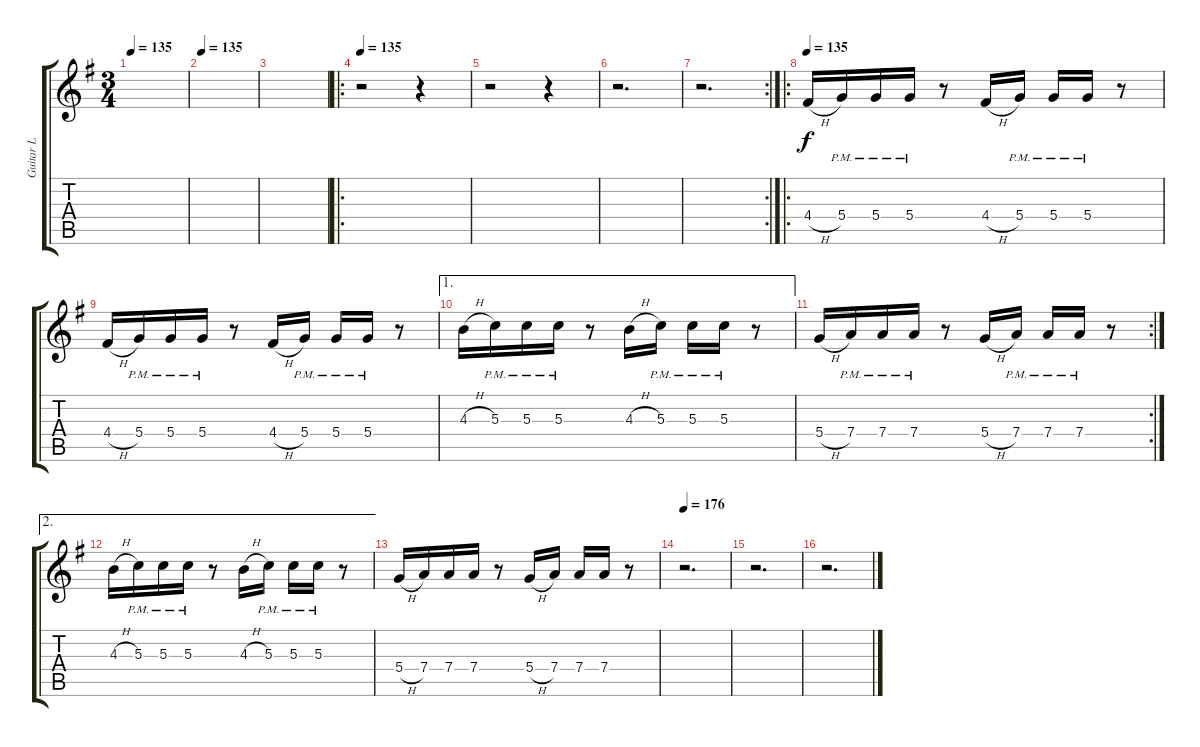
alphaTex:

\track ("Guitar L" "Guitar L") {instrument distortionguitar}
\staff {score tabs}
\tuning (E4 B3 G3 D3 A2 E2) {hide}
\ts (3 4)
\tempo 135
\clef g2
\ks g
|
\tempo 135
|
|
\ro
\tempo 135
r.2 r.4 |
r.2 r.4 |
r.2{d} |
\rc 2
r.2{d} |
\ro
\tempo 135
4.4{h}.16 5.4{pm}.16 5.4{pm}.16 5.4{pm}.16 r.8 4.4{h}.16 5.4{pm}.16 5.4{pm}.16 5.4{pm}.16 r.8 |
4.4{h}.16 5.4{pm}.16 5.4{pm}.16 5.4{pm}.16 r.8 4.4{h}.16 5.4{pm}.16 5.4{pm}.16 5.4{pm}.16 r.8 |
\ae 1
4.3{h}.16 5.3{pm}.16 5.3{pm}.16 5.3{pm}.16 r.8 4.3{h}.16 5.3{pm}.16 5.3{pm}.16 5.3{pm}.16 r.8 |
\rc 2
5.4{h}.16 7.4{pm}.16 7.4{pm}.16 7.4{pm}.16 r.8 5.4{h}.16 7.4{pm}.16 7.4{pm}.16 7.4{pm}.16 r.8 |
\ae 2
4.3{h}.16 5.3{pm}.16 5.3{pm}.16 5.3{pm}.16 r.8 4.3{h}.16 5.3{pm}.16 5.3{pm}.16 5.3{pm}.16 r.8 |
5.4{h}.16 7.4.16 7.4.16 7.4.16 r.8 5.4{h}.16 7.4.16 7.4.16 7.4.16 r.8 |
\tempo 176
r.2{d} |
r.2{d} |
r.2{d}
